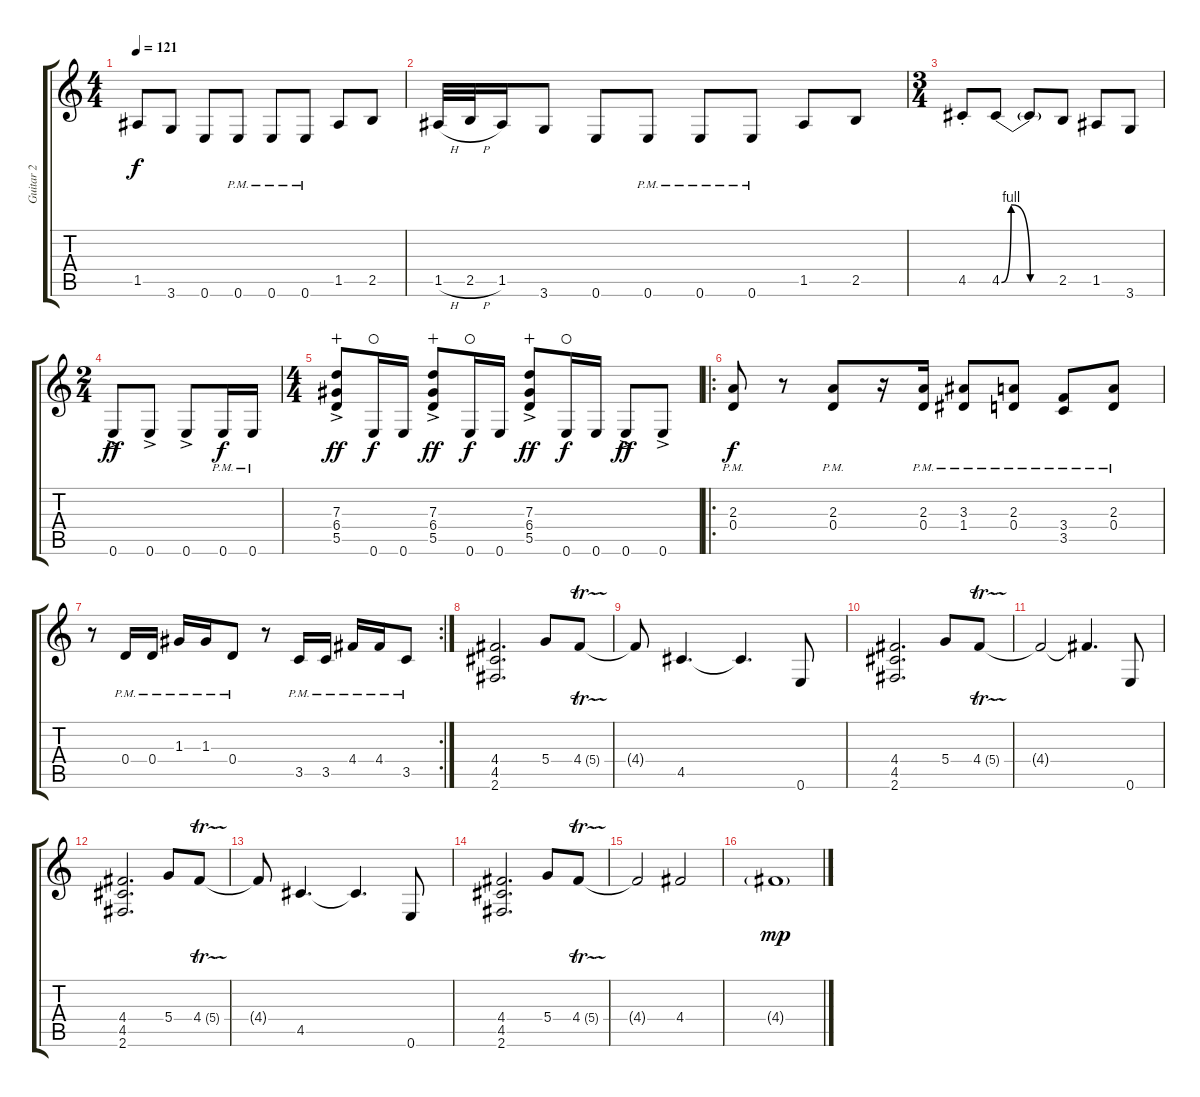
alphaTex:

\track ("Guitar 2" "Guitar 2") {instrument distortionguitar}
\staff {score tabs}
\tuning (E4 B3 G3 D3 A2 E2) {hide}
\ts (4 4)
\tempo 121
\clef g2
\ks c
1.5.8{dy f} 3.6.8 0.6.8 0.6{pm}.8 0.6{pm}.8 0.6{pm}.8 1.5.8 2.5.8 |
1.5{h}.32 2.5{h}.32 1.5.16 3.6.8 0.6.8 0.6{pm}.8 0.6{pm}.8 0.6{pm}.8 1.5.8 2.5.8 |
\ts (3 4)
4.5{st}.8 4.5{be (custom 0 0 10 4 30 0 60 0)}.8 4.5{t}.8 2.5.8 1.5.8 3.6.8 |
\ts (2 4)
0.6{ac}.8{dy ff} 0.6{ac}.8 0.6{ac}.8 0.6{pm}.16{dy f} 0.6{pm}.16 |
\ts (4 4)
(7.3{ac} 6.4{ac} 5.5{ac}).8{dy ff wahc} 0.6.16{dy f waho} 0.6.16 (7.3{ac} 6.4{ac} 5.5{ac}).8{dy ff wahc} 0.6.16{dy f waho} 0.6.16 (7.3{ac} 6.4{ac} 5.5{ac}).8{dy ff wahc} 0.6.16{dy f waho} 0.6.16 0.6{ac}.8{dy ff} 0.6{ac}.8 |
\ro
(2.3{pm} 0.4{pm}).8{dy f} r.8 (2.3{pm} 0.4{pm}).8 r.16 (2.3{pm} 0.4{pm}).16 (3.3{pm} 1.4{pm}).8 (2.3{pm} 0.4{pm}).8 (3.4{pm} 3.5{pm}).8 (2.3{pm} 0.4{pm}).8 |
\rc 2
r.8 0.4{pm}.16 0.4{pm}.16 1.3{pm}.16 1.3{pm}.16 0.4{pm}.8 r.8 3.5{pm}.16 3.5{pm}.16 4.4{pm}.16 4.4{pm}.16 3.5{pm}.8 |
(4.4 4.5 2.6).2{d} 5.4.8 4.4{tr (5 32)}.8 |
4.4{t}.8 4.5.4{d} 4.5{t}.4{d} 0.6.8 |
(4.4 4.5 2.6).2{d} 5.4.8 4.4{tr (5 32)}.8 |
4.4{t}.2 4.4{t}.4{d} 0.6.8 |
(4.4 4.5 2.6).2{d} 5.4.8 4.4{tr (5 32)}.8 |
4.4{t}.8 4.5.4{d} 4.5{t}.4{d} 0.6.8 |
(4.4 4.5 2.6).2{d} 5.4.8 4.4{tr (5 32)}.8 |
4.4{t}.2 4.4.2 |
4.4{g}.1{dy mp volume 0}
